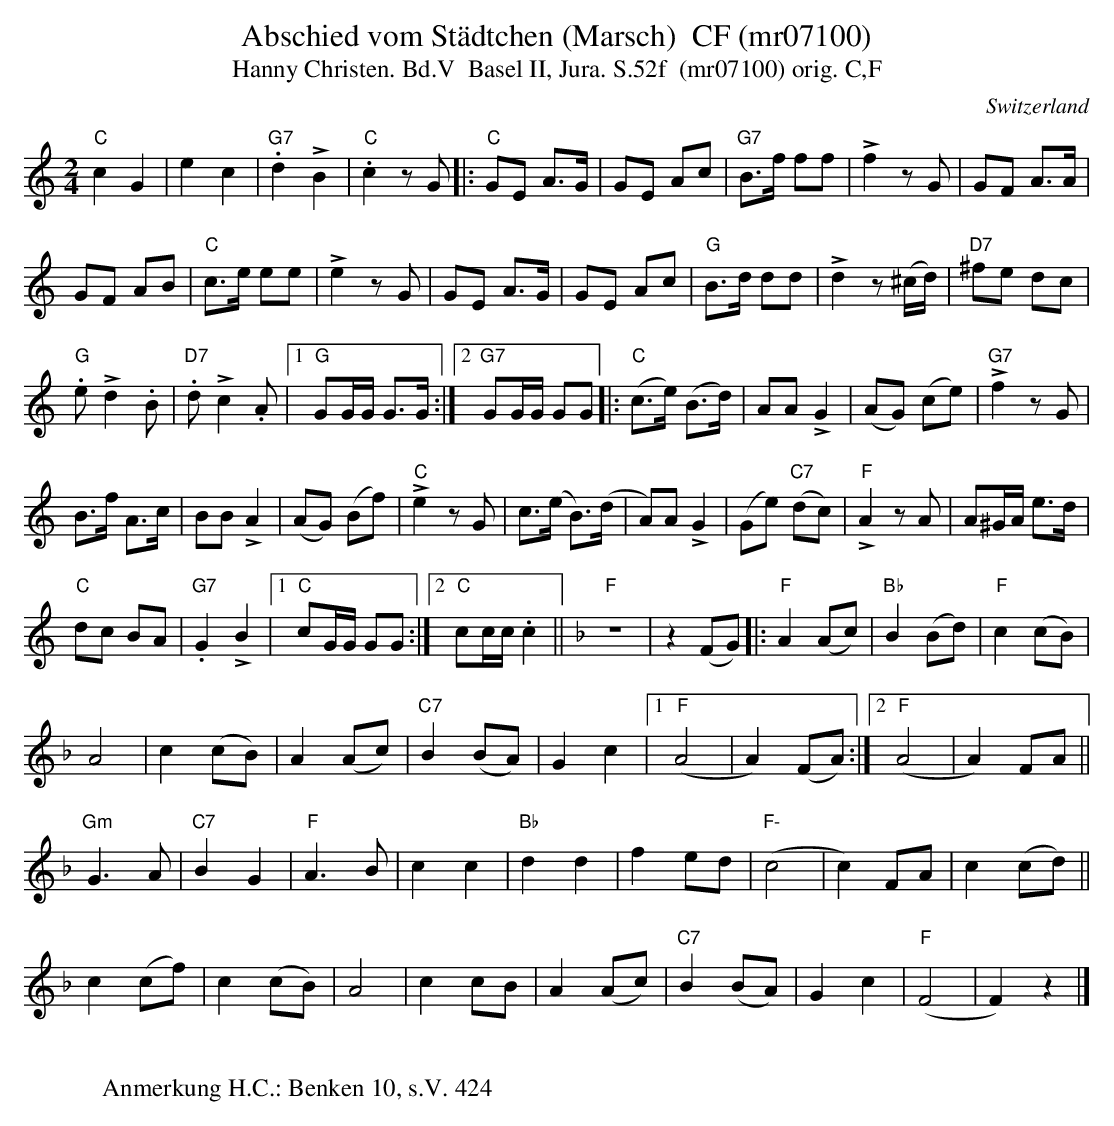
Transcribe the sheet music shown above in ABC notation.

X:1
T:Abschied vom Städtchen (Marsch)  CF (mr07100)
T:Hanny Christen. Bd.V  Basel II, Jura. S.52f  (mr07100) orig. C,F
M:2/4
L:1/8
O:Switzerland
K:C major
"C"c2G2 | e2c2 | "G7".d2!>!B2 | "C".c2zG |: "C"GE A>G | GE Ac | "G7"B>f ff | !>!f2 zG | GF A>A |
GF AB | "C"c>e ee | !>!e2zG | GE A>G | GE Ac | "G"B>d dd | !>!d2z(^c/d/) | "D7"^fe dc |
"G".e!>!d2.B | "D7".d!>!c2.A |1 "G"GG/G/ G>G :|2 "G7"GG/G/ GG |: ("C"c>e)  (B>d) | AA!>!G2 | (AG) (ce) | !>!"G7"f2zG |
B>f A>c | BB!>!A2 | (AG) (Bf) | !>!"C"e2zG | c>(e B>)(d | A)A !>!G2 | (Ge) ("C7"dc) | !>!"F"A2zA | A^G/A/ e>d |
"C"dc BA | "G7".G2!>!B2 |1 "C"cG/G/ GG :|2 "C"cc/c/ .c2 || [K:F] "F"z4 | z2(FG) |: "F"A2 (Ac) | "Bb"B2(Bd) | "F"c2(cB) |
A4 | c2(cB) | A2(Ac) | "C7"B2(BA) | G2c2 |1 ("F"A4 | A2)(FA) :|2 ("F"A4 | A2)FA ||
"Gm"G3A | "C7"B2G2 | "F"A3B | c2c2 | "Bb"d2d2 | f2ed | ("F-"c4 | c2)FA | c2 (cd) ||
c2 (cf)  | c2(cB) | A4 | c2cB | A2(Ac) | "C7"B2(BA) | G2c2 | ("F"F4 | F2)z2 |]
W:
W:Anmerkung H.C.: Benken 10, s.V. 424
